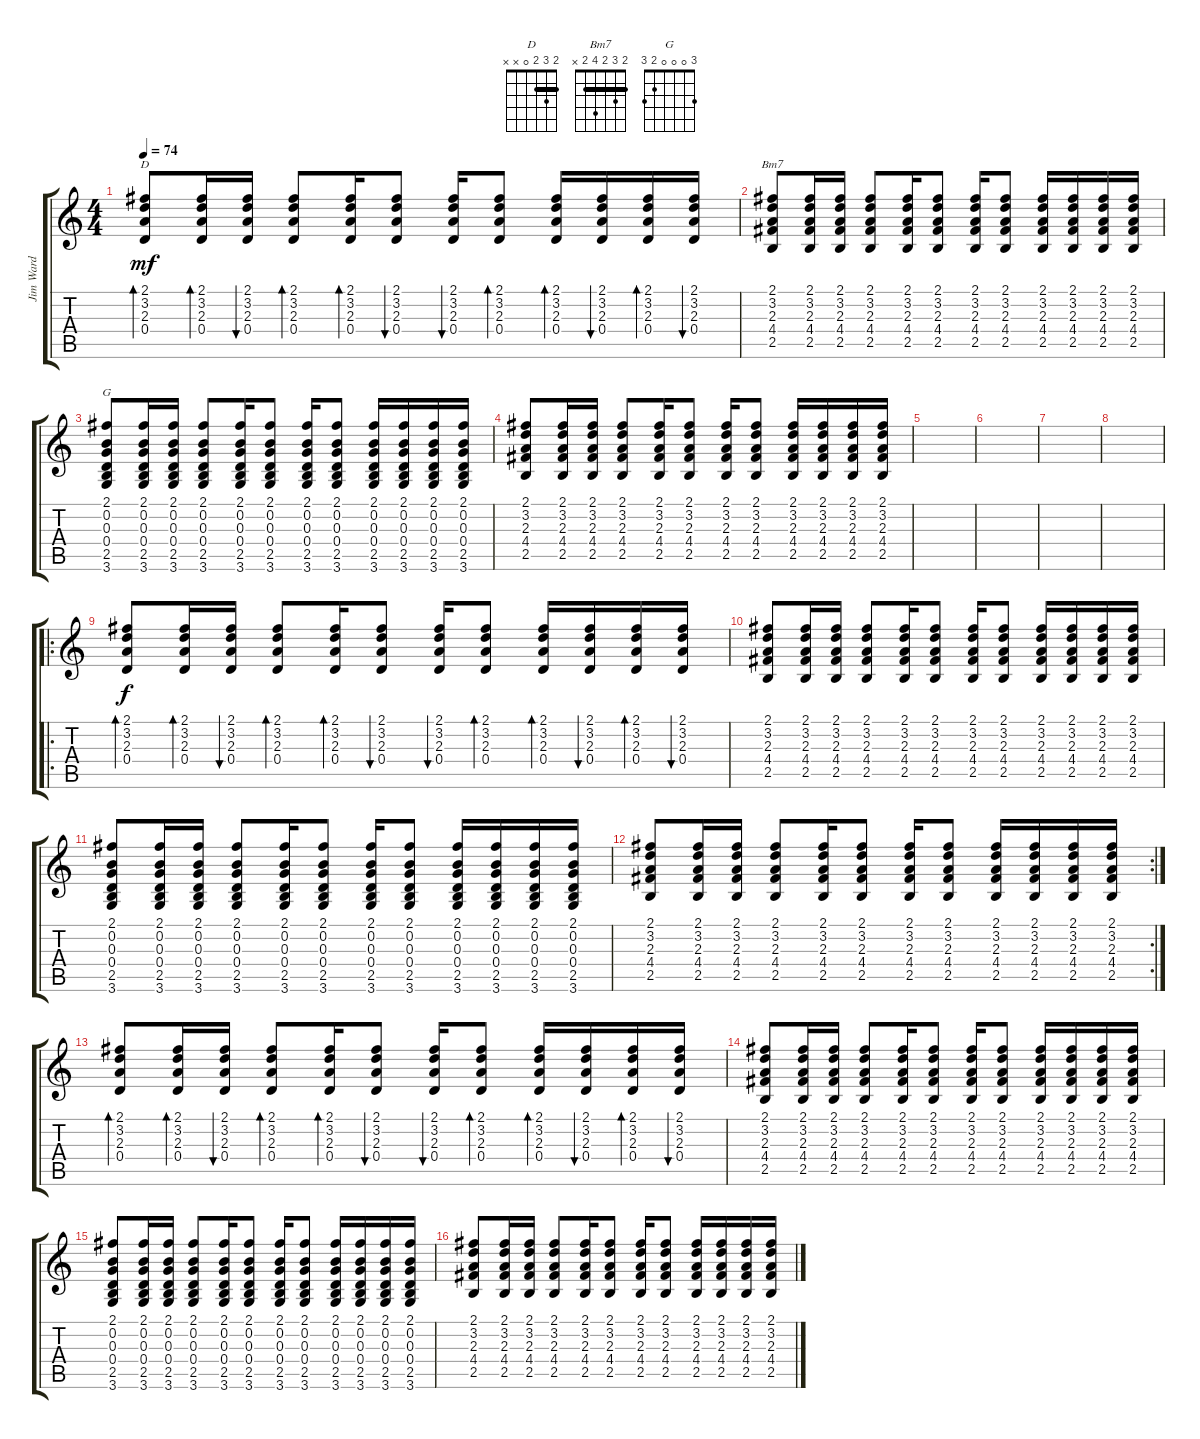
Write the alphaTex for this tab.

\track ("Jim Ward" "Jim Ward") {instrument acousticguitarsteel}
\staff {score tabs}
\tuning (E4 B3 G3 D3 A2 E2) {hide}
\chord ("D" 2 3 2 0 x x) {barre 2}
\chord ("Bm7" 2 3 2 4 2 x) {barre 2}
\chord ("G" 3 0 0 0 2 3)
\ts (4 4)
\tempo 74
\clef g2
\ks c
(2.1 3.2 2.3 0.4).8{bd 60 ch "D" dy mf volume 8} (2.1 3.2 2.3 0.4).16{bd 60} (2.1 3.2 2.3 0.4).16{bu 60} (2.1 3.2 2.3 0.4).8{bd 60} (2.1 3.2 2.3 0.4).16{bd 60} (2.1 3.2 2.3 0.4).8{bu 60} (2.1 3.2 2.3 0.4).16{bu 60} (2.1 3.2 2.3 0.4).8{bd 60} (2.1 3.2 2.3 0.4).16{bd 60} (2.1 3.2 2.3 0.4).16{bu 60} (2.1 3.2 2.3 0.4).16{bd 60} (2.1 3.2 2.3 0.4).16{bu 60} |
(2.1 3.2 2.3 4.4 2.5).8{ch "Bm7"} (2.1 3.2 2.3 4.4 2.5).16 (2.1 3.2 2.3 4.4 2.5).16 (2.1 3.2 2.3 4.4 2.5).8 (2.1 3.2 2.3 4.4 2.5).16 (2.1 3.2 2.3 4.4 2.5).8 (2.1 3.2 2.3 4.4 2.5).16 (2.1 3.2 2.3 4.4 2.5).8 (2.1 3.2 2.3 4.4 2.5).16 (2.1 3.2 2.3 4.4 2.5).16 (2.1 3.2 2.3 4.4 2.5).16 (2.1 3.2 2.3 4.4 2.5).16 |
(2.1 0.2 0.3 0.4 2.5 3.6).8{ch "G"} (2.1 0.2 0.3 0.4 2.5 3.6).16 (2.1 0.2 0.3 0.4 2.5 3.6).16 (2.1 0.2 0.3 0.4 2.5 3.6).8 (2.1 0.2 0.3 0.4 2.5 3.6).16 (2.1 0.2 0.3 0.4 2.5 3.6).8 (2.1 0.2 0.3 0.4 2.5 3.6).16 (2.1 0.2 0.3 0.4 2.5 3.6).8 (2.1 0.2 0.3 0.4 2.5 3.6).16 (2.1 0.2 0.3 0.4 2.5 3.6).16 (2.1 0.2 0.3 0.4 2.5 3.6).16 (2.1 0.2 0.3 0.4 2.5 3.6).16 |
(2.1 3.2 2.3 4.4 2.5).8 (2.1 3.2 2.3 4.4 2.5).16 (2.1 3.2 2.3 4.4 2.5).16 (2.1 3.2 2.3 4.4 2.5).8 (2.1 3.2 2.3 4.4 2.5).16 (2.1 3.2 2.3 4.4 2.5).8 (2.1 3.2 2.3 4.4 2.5).16 (2.1 3.2 2.3 4.4 2.5).8 (2.1 3.2 2.3 4.4 2.5).16 (2.1 3.2 2.3 4.4 2.5).16 (2.1 3.2 2.3 4.4 2.5).16 (2.1 3.2 2.3 4.4 2.5).16 |
|
|
|
|
\ro
(2.1 3.2 2.3 0.4).8{bd 60 dy f volume 11} (2.1 3.2 2.3 0.4).16{bd 60} (2.1 3.2 2.3 0.4).16{bu 60} (2.1 3.2 2.3 0.4).8{bd 60} (2.1 3.2 2.3 0.4).16{bd 60} (2.1 3.2 2.3 0.4).8{bu 60} (2.1 3.2 2.3 0.4).16{bu 60} (2.1 3.2 2.3 0.4).8{bd 60} (2.1 3.2 2.3 0.4).16{bd 60} (2.1 3.2 2.3 0.4).16{bu 60} (2.1 3.2 2.3 0.4).16{bd 60} (2.1 3.2 2.3 0.4).16{bu 60} |
(2.1 3.2 2.3 4.4 2.5).8 (2.1 3.2 2.3 4.4 2.5).16 (2.1 3.2 2.3 4.4 2.5).16 (2.1 3.2 2.3 4.4 2.5).8 (2.1 3.2 2.3 4.4 2.5).16 (2.1 3.2 2.3 4.4 2.5).8 (2.1 3.2 2.3 4.4 2.5).16 (2.1 3.2 2.3 4.4 2.5).8 (2.1 3.2 2.3 4.4 2.5).16 (2.1 3.2 2.3 4.4 2.5).16 (2.1 3.2 2.3 4.4 2.5).16 (2.1 3.2 2.3 4.4 2.5).16 |
(2.1 0.2 0.3 0.4 2.5 3.6).8 (2.1 0.2 0.3 0.4 2.5 3.6).16 (2.1 0.2 0.3 0.4 2.5 3.6).16 (2.1 0.2 0.3 0.4 2.5 3.6).8 (2.1 0.2 0.3 0.4 2.5 3.6).16 (2.1 0.2 0.3 0.4 2.5 3.6).8 (2.1 0.2 0.3 0.4 2.5 3.6).16 (2.1 0.2 0.3 0.4 2.5 3.6).8 (2.1 0.2 0.3 0.4 2.5 3.6).16 (2.1 0.2 0.3 0.4 2.5 3.6).16 (2.1 0.2 0.3 0.4 2.5 3.6).16 (2.1 0.2 0.3 0.4 2.5 3.6).16 |
\rc 2
(2.1 3.2 2.3 4.4 2.5).8 (2.1 3.2 2.3 4.4 2.5).16 (2.1 3.2 2.3 4.4 2.5).16 (2.1 3.2 2.3 4.4 2.5).8 (2.1 3.2 2.3 4.4 2.5).16 (2.1 3.2 2.3 4.4 2.5).8 (2.1 3.2 2.3 4.4 2.5).16 (2.1 3.2 2.3 4.4 2.5).8 (2.1 3.2 2.3 4.4 2.5).16 (2.1 3.2 2.3 4.4 2.5).16 (2.1 3.2 2.3 4.4 2.5).16 (2.1 3.2 2.3 4.4 2.5).16 |
(2.1 3.2 2.3 0.4).8{bd 60} (2.1 3.2 2.3 0.4).16{bd 60} (2.1 3.2 2.3 0.4).16{bu 60} (2.1 3.2 2.3 0.4).8{bd 60} (2.1 3.2 2.3 0.4).16{bd 60} (2.1 3.2 2.3 0.4).8{bu 60} (2.1 3.2 2.3 0.4).16{bu 60} (2.1 3.2 2.3 0.4).8{bd 60} (2.1 3.2 2.3 0.4).16{bd 60} (2.1 3.2 2.3 0.4).16{bu 60} (2.1 3.2 2.3 0.4).16{bd 60} (2.1 3.2 2.3 0.4).16{bu 60} |
(2.1 3.2 2.3 4.4 2.5).8 (2.1 3.2 2.3 4.4 2.5).16 (2.1 3.2 2.3 4.4 2.5).16 (2.1 3.2 2.3 4.4 2.5).8 (2.1 3.2 2.3 4.4 2.5).16 (2.1 3.2 2.3 4.4 2.5).8 (2.1 3.2 2.3 4.4 2.5).16 (2.1 3.2 2.3 4.4 2.5).8 (2.1 3.2 2.3 4.4 2.5).16 (2.1 3.2 2.3 4.4 2.5).16 (2.1 3.2 2.3 4.4 2.5).16 (2.1 3.2 2.3 4.4 2.5).16 |
(2.1 0.2 0.3 0.4 2.5 3.6).8 (2.1 0.2 0.3 0.4 2.5 3.6).16 (2.1 0.2 0.3 0.4 2.5 3.6).16 (2.1 0.2 0.3 0.4 2.5 3.6).8 (2.1 0.2 0.3 0.4 2.5 3.6).16 (2.1 0.2 0.3 0.4 2.5 3.6).8 (2.1 0.2 0.3 0.4 2.5 3.6).16 (2.1 0.2 0.3 0.4 2.5 3.6).8 (2.1 0.2 0.3 0.4 2.5 3.6).16 (2.1 0.2 0.3 0.4 2.5 3.6).16 (2.1 0.2 0.3 0.4 2.5 3.6).16 (2.1 0.2 0.3 0.4 2.5 3.6).16 |
(2.1 3.2 2.3 4.4 2.5).8 (2.1 3.2 2.3 4.4 2.5).16 (2.1 3.2 2.3 4.4 2.5).16 (2.1 3.2 2.3 4.4 2.5).8 (2.1 3.2 2.3 4.4 2.5).16 (2.1 3.2 2.3 4.4 2.5).8 (2.1 3.2 2.3 4.4 2.5).16 (2.1 3.2 2.3 4.4 2.5).8 (2.1 3.2 2.3 4.4 2.5).16 (2.1 3.2 2.3 4.4 2.5).16 (2.1 3.2 2.3 4.4 2.5).16 (2.1 3.2 2.3 4.4 2.5).16
